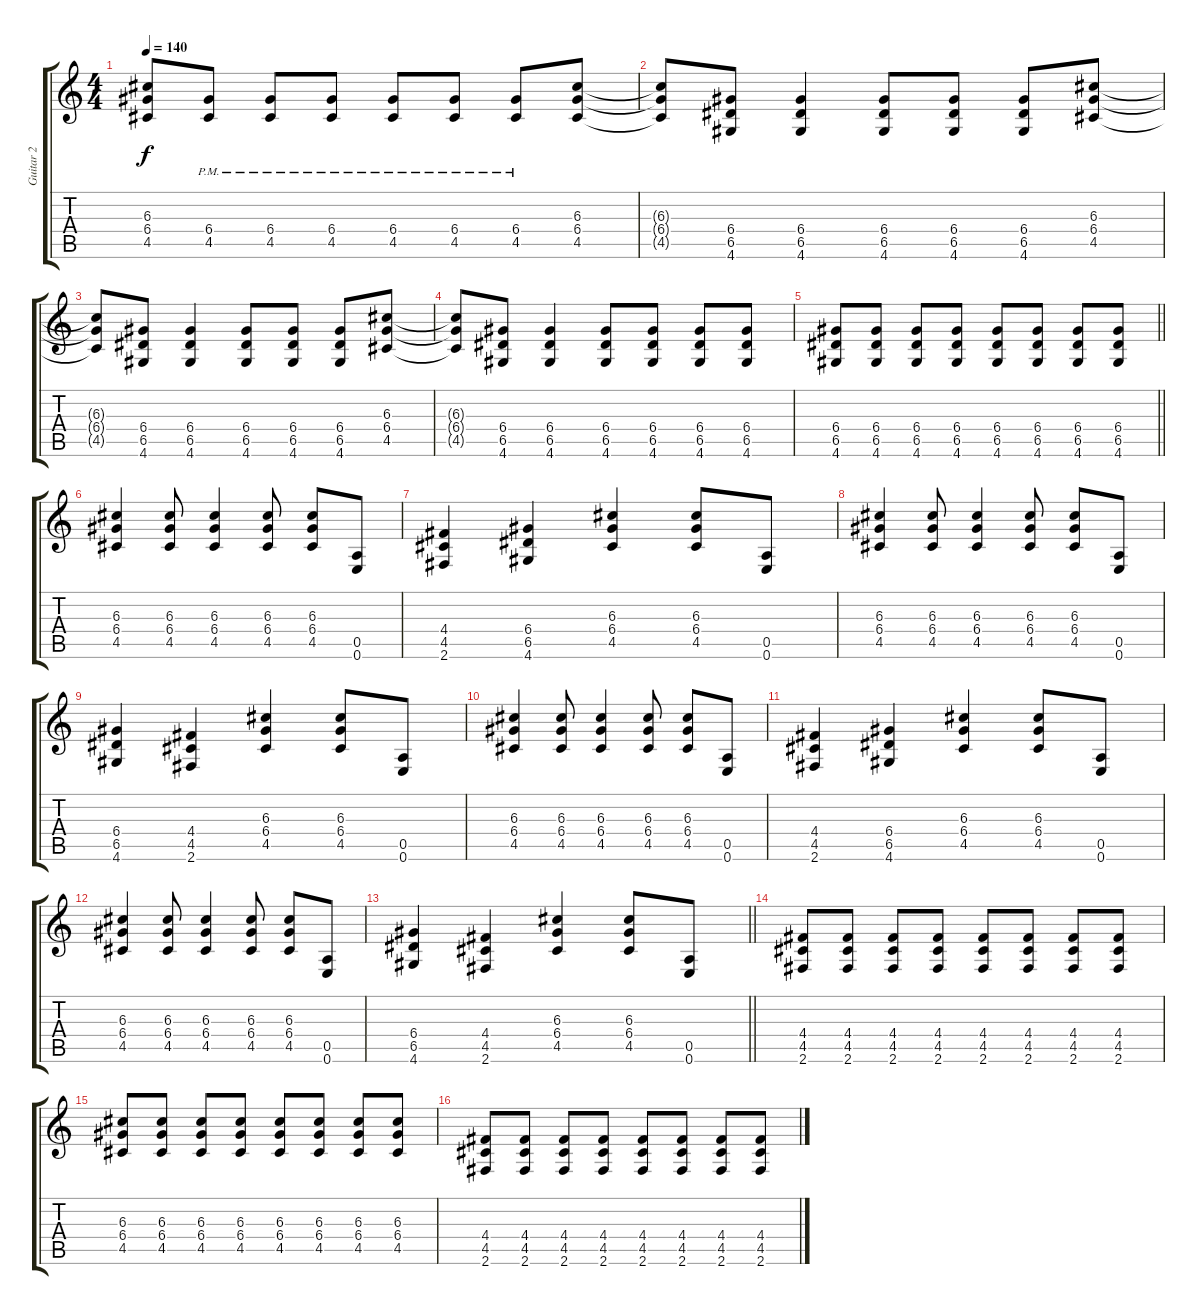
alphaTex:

\track ("Guitar 2" "Guitar 2") {instrument overdrivenguitar}
\staff {score tabs}
\tuning (E4 B3 G3 D3 A2 E2) {hide}
\ts (4 4)
\tempo 140
\clef g2
\ks c
(6.3 6.4 4.5).8{dy f} (6.4{pm} 4.5{pm}).8 (6.4{pm} 4.5{pm}).8 (6.4{pm} 4.5{pm}).8 (6.4{pm} 4.5{pm}).8 (6.4{pm} 4.5{pm}).8 (6.4{pm} 4.5{pm}).8 (6.3 6.4 4.5).8 |
(6.3{t} 6.4{t} 4.5{t}).8 (6.4 6.5 4.6).8 (6.4 6.5 4.6).4 (6.4 6.5 4.6).8 (6.4 6.5 4.6).8 (6.4 6.5 4.6).8 (6.3 6.4 4.5).8 |
(6.3{t} 6.4{t} 4.5{t}).8 (6.4 6.5 4.6).8 (6.4 6.5 4.6).4 (6.4 6.5 4.6).8 (6.4 6.5 4.6).8 (6.4 6.5 4.6).8 (6.3 6.4 4.5).8 |
(6.3{t} 6.4{t} 4.5{t}).8 (6.4 6.5 4.6).8 (6.4 6.5 4.6).4 (6.4 6.5 4.6).8 (6.4 6.5 4.6).8 (6.4 6.5 4.6).8 (6.4 6.5 4.6).8 |
\barLineRight lightlight
(6.4 6.5 4.6).8 (6.4 6.5 4.6).8 (6.4 6.5 4.6).8 (6.4 6.5 4.6).8 (6.4 6.5 4.6).8 (6.4 6.5 4.6).8 (6.4 6.5 4.6).8 (6.4 6.5 4.6).8 |
(6.3 6.4 4.5).4 (6.3 6.4 4.5).8 (6.3 6.4 4.5).4 (6.3 6.4 4.5).8 (6.3 6.4 4.5).8 (0.5 0.6).8 |
(4.4 4.5 2.6).4 (6.4 6.5 4.6).4 (6.3 6.4 4.5).4 (6.3 6.4 4.5).8 (0.5 0.6).8 |
(6.3 6.4 4.5).4 (6.3 6.4 4.5).8 (6.3 6.4 4.5).4 (6.3 6.4 4.5).8 (6.3 6.4 4.5).8 (0.5 0.6).8 |
(6.4 6.5 4.6).4 (4.4 4.5 2.6).4 (6.3 6.4 4.5).4 (6.3 6.4 4.5).8 (0.5 0.6).8 |
(6.3 6.4 4.5).4 (6.3 6.4 4.5).8 (6.3 6.4 4.5).4 (6.3 6.4 4.5).8 (6.3 6.4 4.5).8 (0.5 0.6).8 |
(4.4 4.5 2.6).4 (6.4 6.5 4.6).4 (6.3 6.4 4.5).4 (6.3 6.4 4.5).8 (0.5 0.6).8 |
(6.3 6.4 4.5).4 (6.3 6.4 4.5).8 (6.3 6.4 4.5).4 (6.3 6.4 4.5).8 (6.3 6.4 4.5).8 (0.5 0.6).8 |
\barLineRight lightlight
(6.4 6.5 4.6).4 (4.4 4.5 2.6).4 (6.3 6.4 4.5).4 (6.3 6.4 4.5).8 (0.5 0.6).8 |
(4.4 4.5 2.6).8{balance 8} (4.4 4.5 2.6).8 (4.4 4.5 2.6).8 (4.4 4.5 2.6).8 (4.4 4.5 2.6).8 (4.4 4.5 2.6).8 (4.4 4.5 2.6).8 (4.4 4.5 2.6).8 |
(6.3 6.4 4.5).8 (6.3 6.4 4.5).8 (6.3 6.4 4.5).8 (6.3 6.4 4.5).8 (6.3 6.4 4.5).8 (6.3 6.4 4.5).8 (6.3 6.4 4.5).8 (6.3 6.4 4.5).8 |
(4.4 4.5 2.6).8 (4.4 4.5 2.6).8 (4.4 4.5 2.6).8 (4.4 4.5 2.6).8 (4.4 4.5 2.6).8 (4.4 4.5 2.6).8 (4.4 4.5 2.6).8 (4.4 4.5 2.6).8
